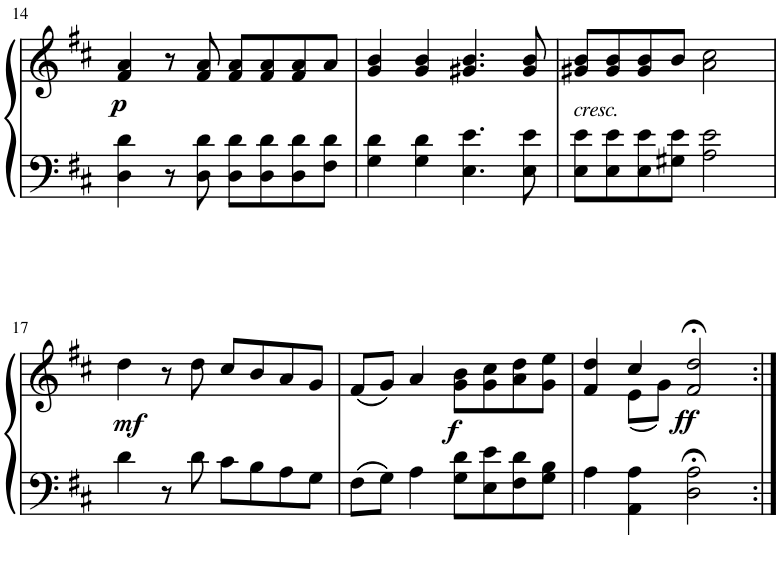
**kern	**kern	**dynam
*part1	*part1	*part1
*staff2	*staff1	*staff1/2
*I"Piano	*	*
*I'Pno.	*	*
!!LO:PB:g=z
*clefF4	*clefG2	*
*k[f#c#]	*k[f#c#]	*
*M4/4	*M4/4	*
=14	=14	=14
!	!	!LO:DY:b
4D\ 4d\	4f#/ 4a/	p
8r	8r	.
8D\ 8d\	8f#/ 8a/	.
8D\ 8d\L	8f#/ 8a/L	.
8D\ 8d\	8f#/ 8a/	.
8D\ 8d\	8f#/ 8a/	.
8F#\ 8d\J	8a/J	.
=15	=15	=15
4G\ 4d\	4g/ 4b/	.
4G\ 4d\	4g/ 4b/	.
4.E\ 4.e\	4.g#X/ 4.b/	.
8E\ 8e\	8g#/ 8b/	.
=16	=16	=16
!	!LO:TX:b:i:t=cresc.	!
8E\ 8e\L	8g#X/ 8b/L	.
8E\ 8e\	8g#/ 8b/	.
8E\ 8e\	8g#/ 8b/	.
8G#X\ 8e\J	8b/J	.
2A\ 2e\	2a\ 2cc#\	.
!!LO:LB:g=z
=17	=17	=17
!	!	!LO:DY:b
4d\	4dd\	mf
8r	8r	.
8d\	8dd\	.
8c#\L	8cc#/L	.
8B\	8b/	.
8A\	8a/	.
8G\J	8g/J	.
=18	=18	=18
8F#\L	(8f#/L	.
8G\J	8g/J)	.
4A\	4a/	.
!	!	!LO:DY:b
8G\ 8d\L	8g\ 8b\L	f
8E\ 8e\	8g\ 8cc#\	.
8F#\ 8d\	8a\ 8dd\	.
8G\ 8B\J	8g\ 8ee\J	.
=19	=19	=19
*	*^	*
4A\	4f#/ 4dd/	4ryy	.
4AA\ 4A\	4cc#/	(8e\L	.
.	.	8g\J)	.
!	!	!	!LO:DY:b
2D\;< 2A\;<	2f#/;< 2dd/;<	2ryy	ff
*	*v	*v	*
=:|!	=:|!	=:|!
*-	*-	*-
